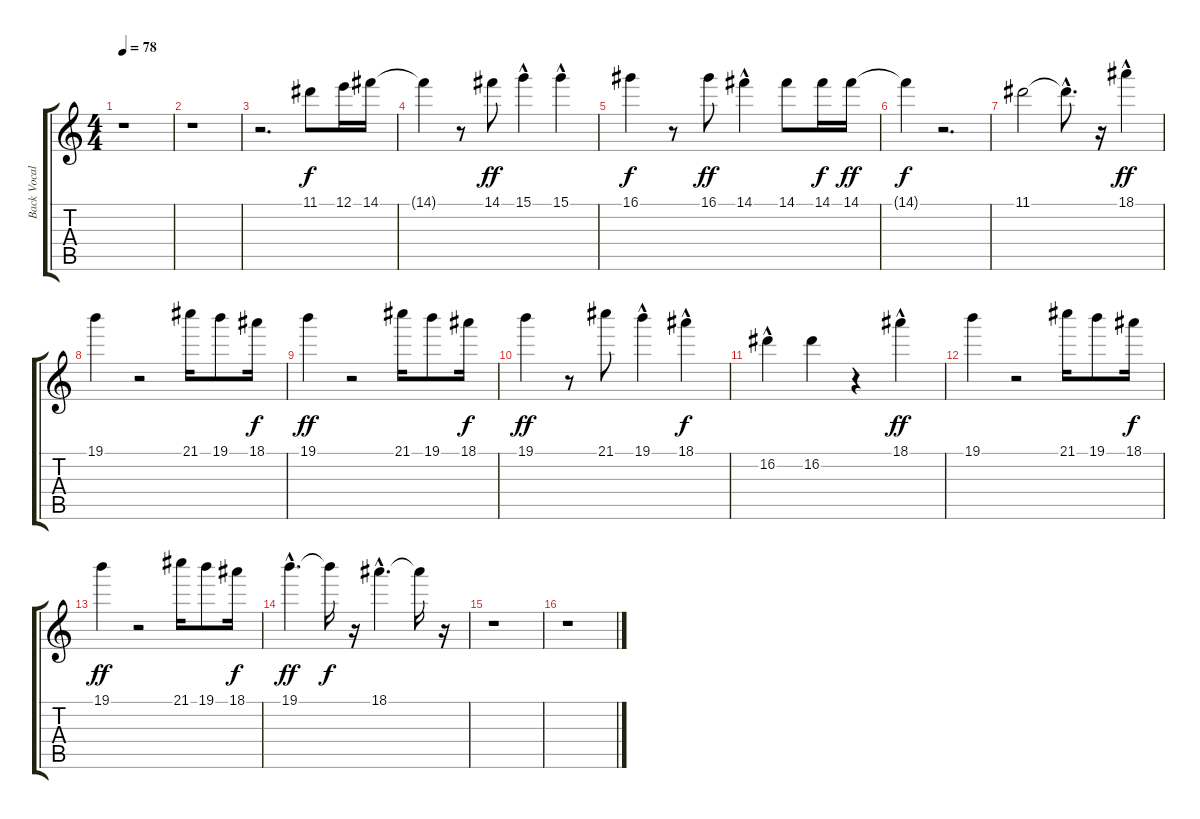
\track ("Back Vocals" "Back Vocal") {instrument acousticguitarnylon}
\staff {score tabs}
\tuning (E4 B3 G3 D3 A2 E2) {hide}
\ts (4 4)
\tempo 78
\clef g2
\ks c
r.1{dy f} |
r.1 |
r.2{d} 11.1.8 12.1.16 14.1.16 |
14.1{t}.4 r.8 14.1.8{dy ff} 15.1{hac}.4 15.1{hac}.4 |
16.1.4{dy f} r.8 16.1.8{dy ff} 14.1{hac}.4 14.1.8 14.1.16{dy f} 14.1.16{dy ff} |
14.1{t}.4{dy f} r.2{d} |
11.1.2{balance 8 instrument flute} 11.1{hac t}.8{d} r.16 18.1{hac}.4{dy ff} |
19.1.4 r.2 21.1.16 19.1.8 18.1.16{dy f} |
19.1.4{dy ff} r.2 21.1.16 19.1.8 18.1.16{dy f} |
19.1.4{dy ff} r.8 21.1.8 19.1{hac}.4 18.1{hac}.4{dy f} |
16.2{hac}.4 16.2.4 r.4 18.1{hac}.4{dy ff} |
19.1.4 r.2 21.1.16 19.1.8 18.1.16{dy f} |
19.1.4{dy ff} r.2 21.1.16 19.1.8 18.1.16{dy f} |
19.1{hac}.4{d dy ff} 19.1{t}.16{dy f} r.16 18.1{hac}.4{d} 18.1{t}.16 r.16 |
r.1 |
r.1
